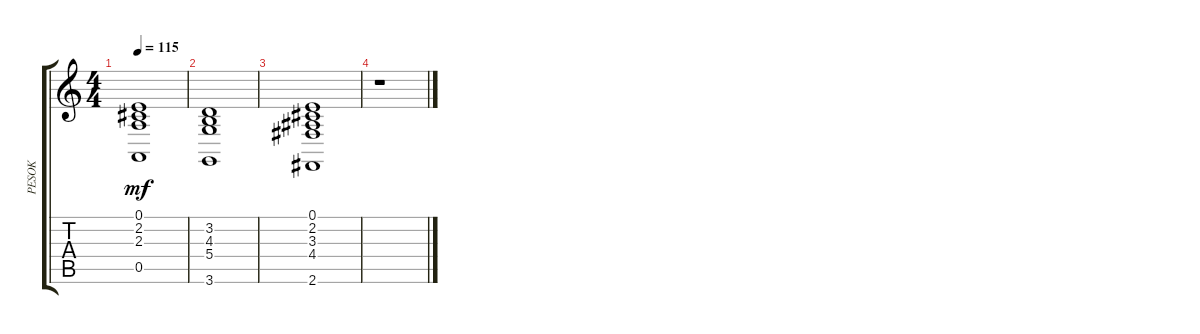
\track ("PESOK" "PESOK") {instrument stringensemble1}
\staff {score tabs}
\tuning (E4 B3 G3 D3 A2 E2) {hide}
\ts (4 4)
\tempo 115
\clef g2
\ks c
(0.1 2.2 2.3 0.5).1{dy mf} |
(3.2 4.3 5.4 3.6).1 |
(0.1 2.2 3.3 4.4 2.6).1 |
r.1
